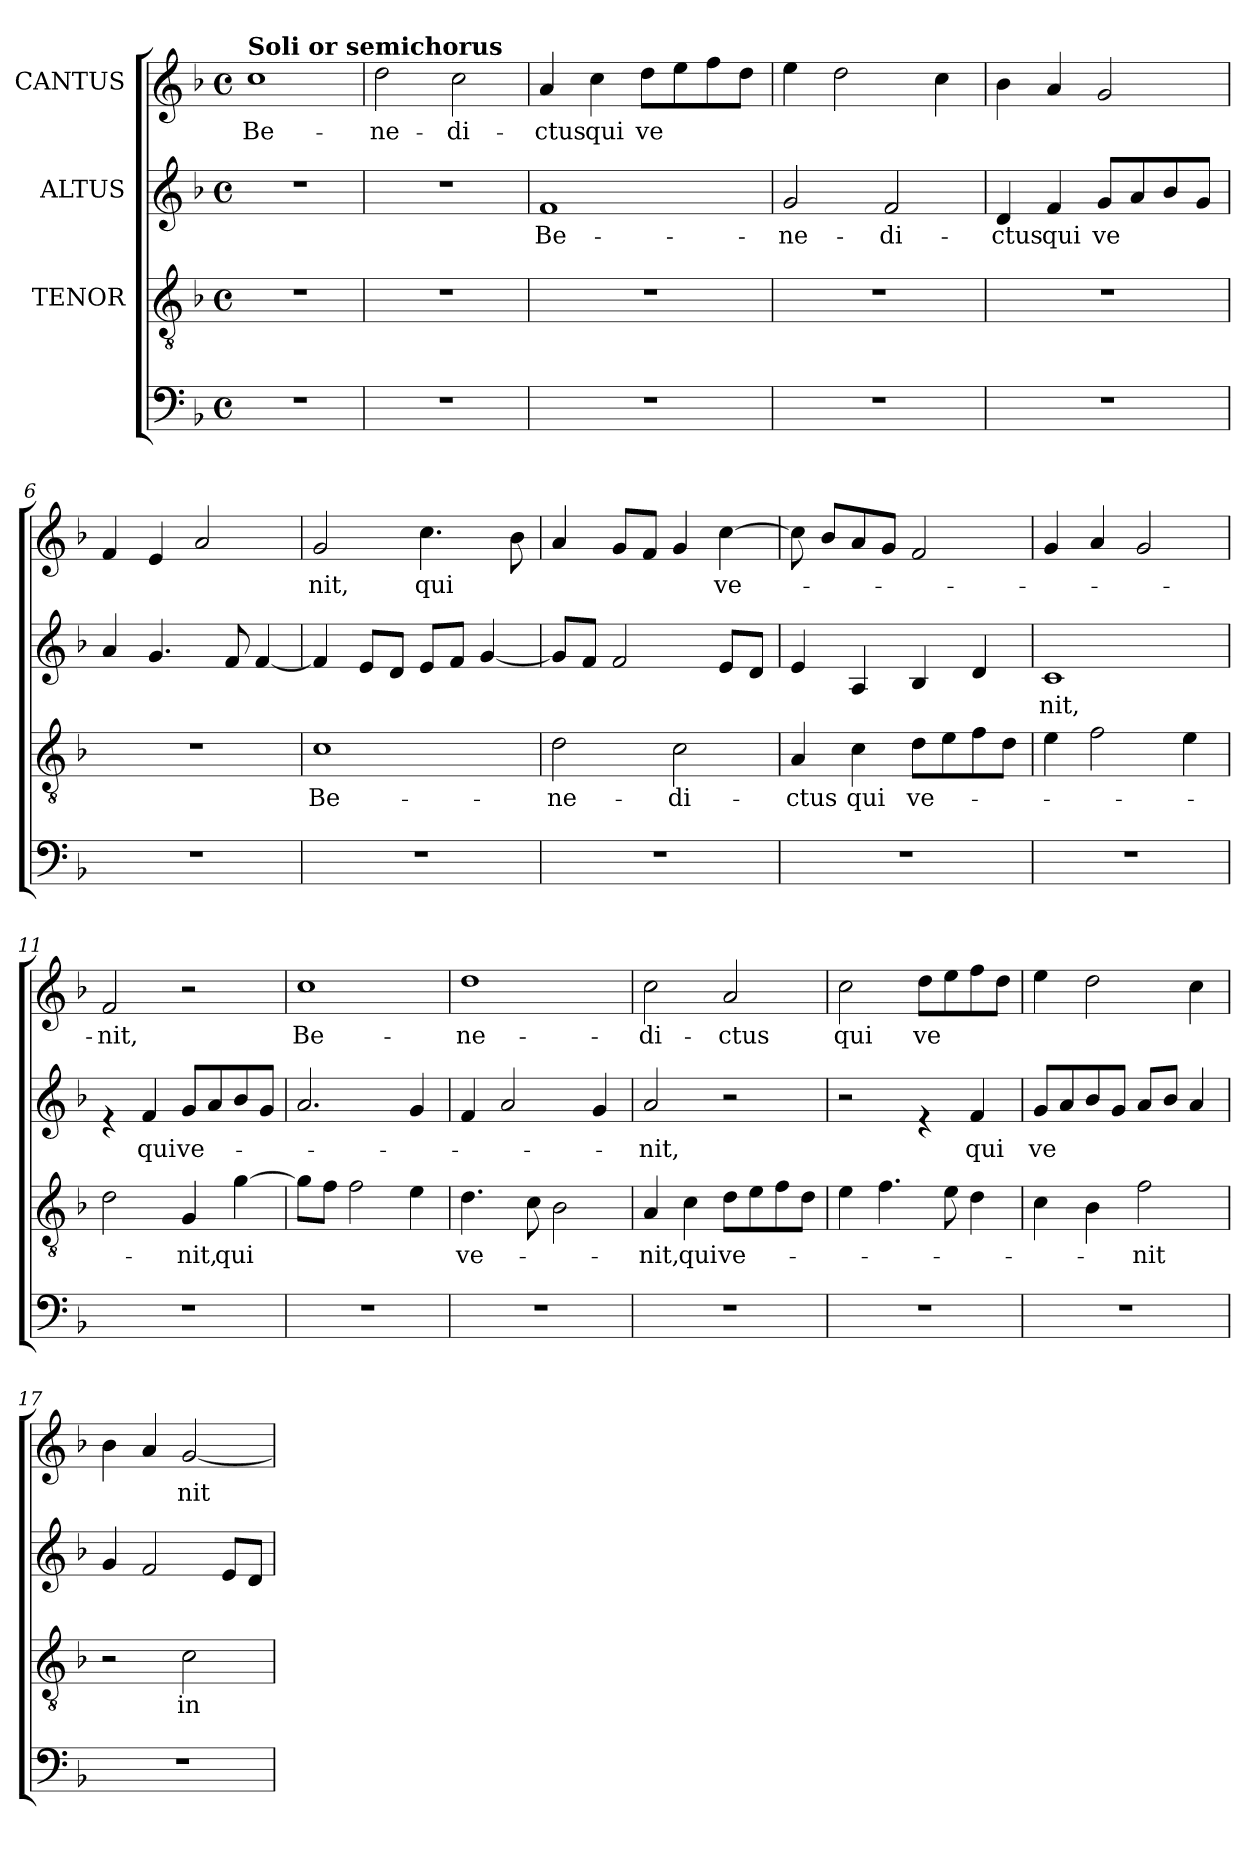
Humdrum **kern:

**kern	**kern	**text	**kern	**text	**kern	**text
*part4	*part3	*part3	*part2	*part2	*part1	*part1
*staff4	*staff3	*staff3	*staff2	*staff2	*staff1	*staff1
*	*I"TENOR	*	*I"ALTUS	*	*I"CANTUS	*
*clefF4	*clefGv2	*	*clefG2	*	*clefG2	*
*k[b-]	*k[b-]	*	*k[b-]	*	*k[b-]	*
*F:	*F:	*	*F:	*	*F:	*
*M4/4	*M4/4	*	*M4/4	*	*M4/4	*
*met(c)	*met(c)	*	*met(c)	*	*met(c)	*
=1	=1	=1	=1	=1	=1	=1
!	!	!	!	!	!LO:TX:a:B:t=Soli or semichorus	!
!	!	!	!	!	!	!LO:LY:b
1r	1r	.	1r	.	1cc	Be-
=2	=2	=2	=2	=2	=2	=2
!	!	!	!	!	!	!LO:LY:b
1r	1r	.	1r	.	2dd\	-ne-
!	!	!	!	!	!	!LO:LY:b
.	.	.	.	.	2cc\	-di-
=3	=3	=3	=3	=3	=3	=3
!	!	!	!	!LO:LY:b	!	!LO:LY:b
1r	1r	.	1f	Be-	4a/	-ctus
!	!	!	!	!	!	!LO:LY:b
.	.	.	.	.	4cc\	qui
!	!	!	!	!	!	!LO:LY:b
.	.	.	.	.	8dd\L	ve
.	.	.	.	.	8ee\	.
.	.	.	.	.	8ff\	.
.	.	.	.	.	8dd\J	.
=4	=4	=4	=4	=4	=4	=4
!	!	!	!	!LO:LY:b	!	!
1r	1r	.	2g/	-ne-	4ee\	.
.	.	.	.	.	2dd\	.
!	!	!	!	!LO:LY:b	!	!
.	.	.	2f/	-di-	.	.
.	.	.	.	.	4cc\	.
=5	=5	=5	=5	=5	=5	=5
!	!	!	!	!LO:LY:b	!	!
1r	1r	.	4d/	-ctus	4b-\	.
!	!	!	!	!LO:LY:b	!	!
.	.	.	4f/	qui	4a/	.
!	!	!	!	!LO:LY:b	!	!
.	.	.	8g/L	ve	2g/	.
.	.	.	8a/	.	.	.
.	.	.	8b-/	.	.	.
.	.	.	8g/J	.	.	.
=6	=6	=6	=6	=6	=6	=6
1r	1r	.	4a/	.	4f/	.
.	.	.	4.g/	.	4e/	.
.	.	.	.	.	2a/	.
.	.	.	8f/	.	.	.
.	.	.	[<4f/	.	.	.
!!LO:LB:g=z
=7	=7	=7	=7	=7	=7	=7
!	!	!LO:LY:b	!	!	!	!LO:LY:b
1r	1c	Be-	4f/]	.	2g/	nit,
.	.	.	8e/L	.	.	.
.	.	.	8d/J	.	.	.
!	!	!	!	!	!	!LO:LY:b
.	.	.	8e/L	.	4.cc\	qui
.	.	.	8f/J	.	.	.
.	.	.	[<4g/	.	.	.
.	.	.	.	.	8b-\	.
!!LO:LB:g=z
=8	=8	=8	=8	=8	=8	=8
!	!	!LO:LY:b	!	!	!	!
1r	2d\	-ne-	8g/L]	.	4a/	.
.	.	.	8f/J	.	.	.
.	.	.	2f/	.	8g/L	.
.	.	.	.	.	8f/J	.
!	!	!LO:LY:b	!	!	!	!
.	2c\	-di-	.	.	4g/	.
!	!	!	!	!	!	!LO:LY:b
.	.	.	8e/L	.	[>4cc\	ve-
.	.	.	8d/J	.	.	.
=9	=9	=9	=9	=9	=9	=9
!	!	!LO:LY:b	!	!	!	!
1r	4A/	-ctus	4e/	.	8cc\]	.
.	.	.	.	.	8b-/L	.
!	!	!LO:LY:b	!	!	!	!
.	4c\	qui	4A/	.	8a/	.
.	.	.	.	.	8g/J	.
!	!	!LO:LY:b	!	!	!	!
.	8d\L	ve-	4B-/	.	2f/	.
.	8e\	.	.	.	.	.
.	8f\	.	4d/	.	.	.
.	8d\J	.	.	.	.	.
=10	=10	=10	=10	=10	=10	=10
!	!	!	!	!LO:LY:b	!	!
1r	4e\	.	1c	nit,	4g/	.
.	2f\	.	.	.	4a/	.
.	.	.	.	.	2g/	.
.	4e\	.	.	.	.	.
=11	=11	=11	=11	=11	=11	=11
!	!	!	!	!	!	!LO:LY:b
1r	2d\	.	4re	.	2f/	-nit,
!	!	!	!	!LO:LY:b	!	!
.	.	.	4f/	qui	.	.
!	!	!LO:LY:b	!	!LO:LY:b	!	!
.	4G/	-nit,	8g/L	ve-	2r	.
.	.	.	8a/	.	.	.
!	!	!LO:LY:b	!	!	!	!
.	[>4g\	qui	8b-/	.	.	.
.	.	.	8g/J	.	.	.
=12	=12	=12	=12	=12	=12	=12
!	!	!	!	!	!	!LO:LY:b
1r	8g\L]	.	2.a/	.	1cc	Be-
.	8f\J	.	.	.	.	.
.	2f\	.	.	.	.	.
.	4e\	.	4g/	.	.	.
=13	=13	=13	=13	=13	=13	=13
!	!	!LO:LY:b	!	!	!	!LO:LY:b
1r	4.d\	ve-	4f/	.	1dd	-ne-
.	.	.	2a/	.	.	.
.	8c\	.	.	.	.	.
.	2B-\	.	.	.	.	.
.	.	.	4g/	.	.	.
!!LO:LB:g=z
=14	=14	=14	=14	=14	=14	=14
!	!	!LO:LY:b	!	!LO:LY:b	!	!LO:LY:b
1r	4A/	-nit,	2a/	-nit,	2cc\	-di-
!	!	!LO:LY:b	!	!	!	!
.	4c\	qui	.	.	.	.
!	!	!LO:LY:b	!	!	!	!LO:LY:b
.	8d\L	ve-	2r	.	2a/	-ctus
.	8e\	.	.	.	.	.
.	8f\	.	.	.	.	.
.	8d\J	.	.	.	.	.
=15	=15	=15	=15	=15	=15	=15
!	!	!	!	!	!	!LO:LY:b
1r	4e\	.	2r	.	2cc\	qui
.	4.f\	.	.	.	.	.
!	!	!	!	!	!	!LO:LY:b
.	.	.	4re	.	8dd\L	ve
.	8e\	.	.	.	8ee\	.
!	!	!	!	!LO:LY:b	!	!
.	4d\	.	4f/	qui	8ff\	.
.	.	.	.	.	8dd\J	.
=16	=16	=16	=16	=16	=16	=16
!	!	!	!	!LO:LY:b	!	!
1r	4c\	.	8g/L	ve	4ee\	.
.	.	.	8a/	.	.	.
.	4B-\	.	8b-/	.	2dd\	.
.	.	.	8g/J	.	.	.
!	!	!LO:LY:b	!	!	!	!
.	2f\	-nit	8a/L	.	.	.
.	.	.	8b-/J	.	.	.
.	.	.	4a/	.	4cc\	.
=17	=17	=17	=17	=17	=17	=17
1r	2r	.	4g/	.	4b-\	.
.	.	.	2f/	.	4a/	.
!	!	!LO:LY:b	!	!	!	!LO:LY:b
.	2c\	in	.	.	[<2g/	nit
.	.	.	8e/L	.	.	.
.	.	.	8d/J	.	.	.
=	=	=	=	=	=	=
*-	*-	*-	*-	*-	*-	*-
